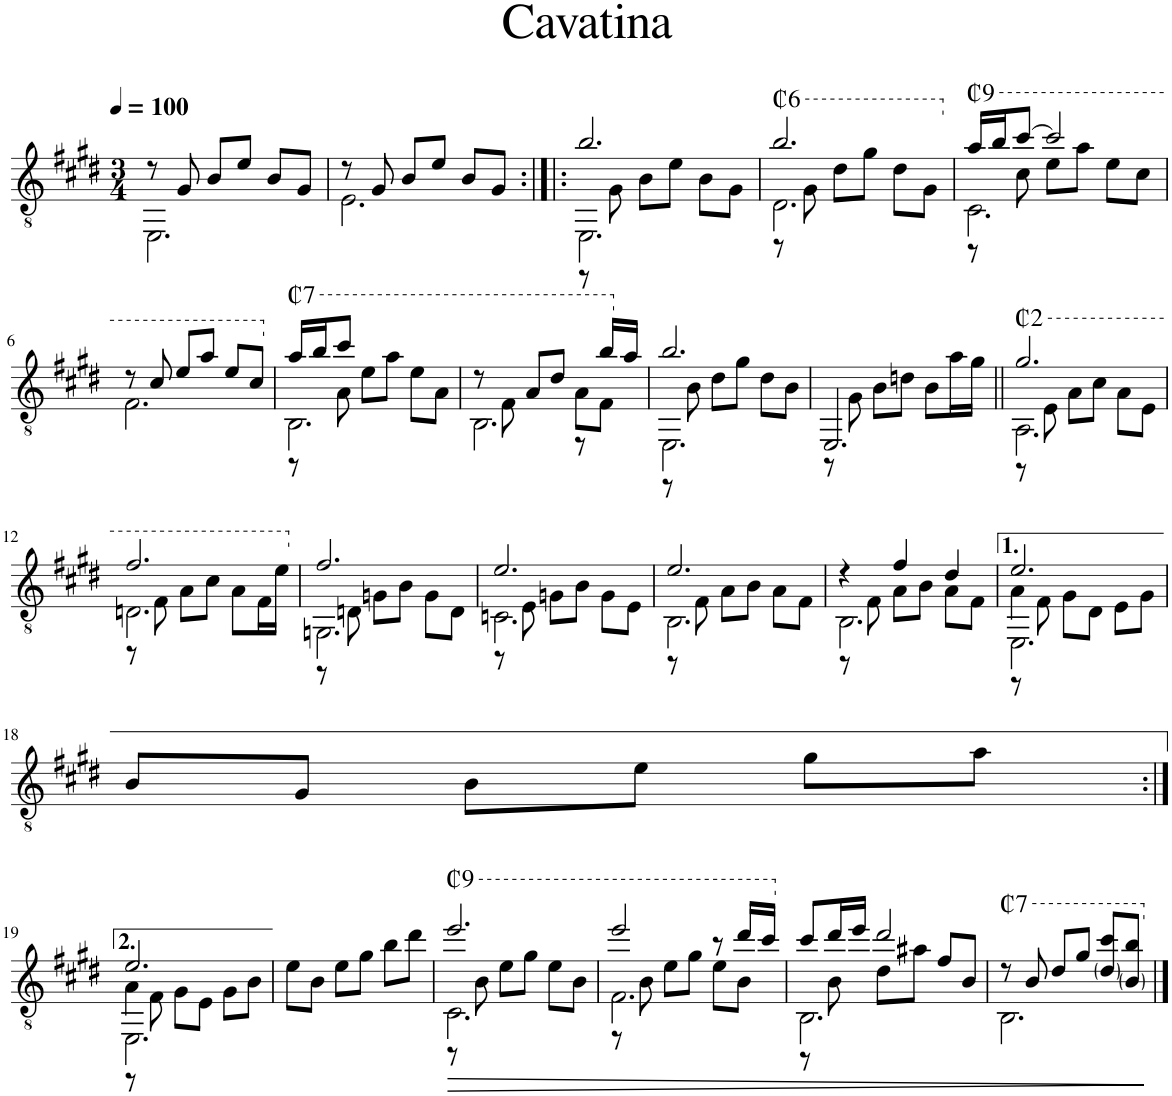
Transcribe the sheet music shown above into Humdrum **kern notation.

**kern	**dynam
*part1	*part1
*staff1	*staff1
*I"Classical Guitar	*
*I'Guit.	*
*clefGv2	*
*k[f#c#g#d#]	*
*M3/4	*
*MM100	*
=1	=1
*^	*
8r	2.EE\	.
8G#/	.	.
8B/L	.	.
8e/J	.	.
8B/L	.	.
8G#/J	.	.
=2	=2	=2
8r	2.E\	.
8G#/	.	.
8B/L	.	.
8e/J	.	.
8B/L	.	.
8G#/J	.	.
=3:|!|:	=3:|!|:	=3:|!|:
*	*^	*
2.b/	2.EE\	8r	.
.	.	8G#\	.
.	.	8B\L	.
.	.	8e\J	.
.	.	8B\L	.
.	.	8G#\J	.
=4	=4	=4	=4
!LO:TX:a:t=₵6	!	!	!
2.b/	2.D#\	8r	.
.	.	8G#\	.
.	.	8d#\L	.
.	.	8g#\J	.
.	.	8d#\L	.
.	.	8G#\J	.
=5	=5	=5	=5
!LO:TX:a:t=₵9	!	!	!
16a/LL	2.C#\	8r	.
16b/J	.	.	.
[8cc#/J	.	8c#\	.
2cc#/]	.	8e\L	.
.	.	8a\J	.
.	.	8e\L	.
.	.	8c#\J	.
*	*v	*v	*
!!LO:LB:g=z
=6	=6	=6
8r	2.F#\	.
8c#/	.	.
8e/L	.	.
8a/J	.	.
8e/L	.	.
8c#/J	.	.
=7	=7	=7
*	*^	*
!LO:TX:a:t=₵7	!	!	!
16a/LL	2.BB\	8r	.
16b/J	.	.	.
8cc#/J	.	8A\	.
8e\L	.	2ryy	.
8a\J	.	.	.
8e\L	.	.	.
8A\J	.	.	.
=8	=8	=8	=8
8r	2.BB\	2ryy	.
8F#\	.	.	.
8A/L	.	.	.
8d#/J	.	.	.
8A\L	.	8r	.
8F#\J	.	16b/LL	.
.	.	16a/JJ	.
=9	=9	=9	=9
2.b/	2.EE\	8r	.
.	.	8B\	.
.	.	8d#\L	.
.	.	8g#\J	.
.	.	8d#\L	.
.	.	8B\J	.
*	*v	*v	*
=10	=10	=10
2.EE/	8r	.
.	8G#\	.
.	8B\L	.
.	8dn\J	.
.	8B\L	.
.	16a\L	.
.	16g#\JJ	.
=11||	=11||	=11||
*	*^	*
!LO:TX:a:t=₵2	!	!	!
2.g#/	2.AA\	8r	.
.	.	8E\	.
.	.	8A\L	.
.	.	8c#\J	.
.	.	8A\L	.
.	.	8E\J	.
!!LO:LB:g=z	!!	!!
=12	=12	=12	=12
2.f#/	2.Dn\	8r	.
.	.	8F#\	.
.	.	8A\L	.
.	.	8c#\J	.
.	.	8A\L	.
.	.	16F#\L	.
.	.	16e\JJ	.
=13	=13	=13	=13
2.f#/	2.GGn\	8r	.
.	.	8Dn\	.
.	.	8Gn\L	.
.	.	8B\J	.
.	.	8G\L	.
.	.	8D\J	.
=14	=14	=14	=14
2.e/	2.Cn\	8r	.
.	.	8E\	.
.	.	8Gn\L	.
.	.	8B\J	.
.	.	8G\L	.
.	.	8E\J	.
=15	=15	=15	=15
2.e/	2.BB\	8r	.
.	.	8F#\	.
.	.	8A\L	.
.	.	8B\J	.
.	.	8A\L	.
.	.	8F#\J	.
=16	=16	=16	=16
4r	2.BB\	8r	.
.	.	8F#\	.
4f#/	.	8A\L	.
.	.	8B\J	.
4d#/	.	8A\L	.
.	.	8F#\J	.
=17	=17	=17	=17
*	*	*^	*
2.e/	2.EE\	4A\	8r	.
.	.	.	8F#\	.
.	.	2ryy	8G#\L	.
.	.	.	8D#\J	.
.	.	.	8E\L	.
.	.	.	8G#\J	.
*v	*v	*v	*v	*
!!LO:LB:g=z
=18	=18
8B/L	.
8G#/J	.
8B\L	.
8e\J	.
8g#\L	.
8a\J	.
!!LO:LB:g=z
=19:|!	=19:|!
*^	*
*	*^	*
*	*	*^	*
2.e/	2.EE\	4A\	8r	.
.	.	.	8F#\	.
.	.	2ryy	8G#\L	.
.	.	.	8E\J	.
.	.	.	8G#\L	.
.	.	.	8B\J	.
*v	*v	*v	*v	*
=20	=20
8e\L	.
8B\J	.
8e\L	.
8g#\J	.
8b\L	.
8dd#\J	.
=21	=21
*^	*
!LO:TX:a:t=₵9	!	!
!	!	!LO:HP:b
*	*^	*
2.ee/	2.C#\	8r	>
.	.	8B\	.
.	.	8e\L	.
.	.	8g#\J	.
.	.	8e\L	.
.	.	8B\J	.
=22	=22	=22	=22
2ee/	2.F#\	8r	.
.	.	8B\	.
.	.	8e\L	.
.	.	8g#\J	.
8r	.	8e\L	.
16dd#/LL	.	8B\J	.
16cc#/JJ	.	.	.
=23	=23	=23	=23
8cc#/L	2.BB\	8r	.
16dd#/L	.	8B\	.
16ee/JJ	.	.	.
2dd#/	.	8d#\L	.
.	.	8a#X\J	.
.	.	8f#/L	.
.	.	8B/J	.
=24	=24	=24	=24
!LO:TX:a:t=₵7	!	!	!
*	*v	*v	*
8r	2.BB\	.
8B/	.	.
8d#/L	.	.
8g#/J	.	.
8d#/ 8cc#/L	.	.
8B/ 8b/J	.	.
*v	*v	*
.	]
==	==
*-	*-
